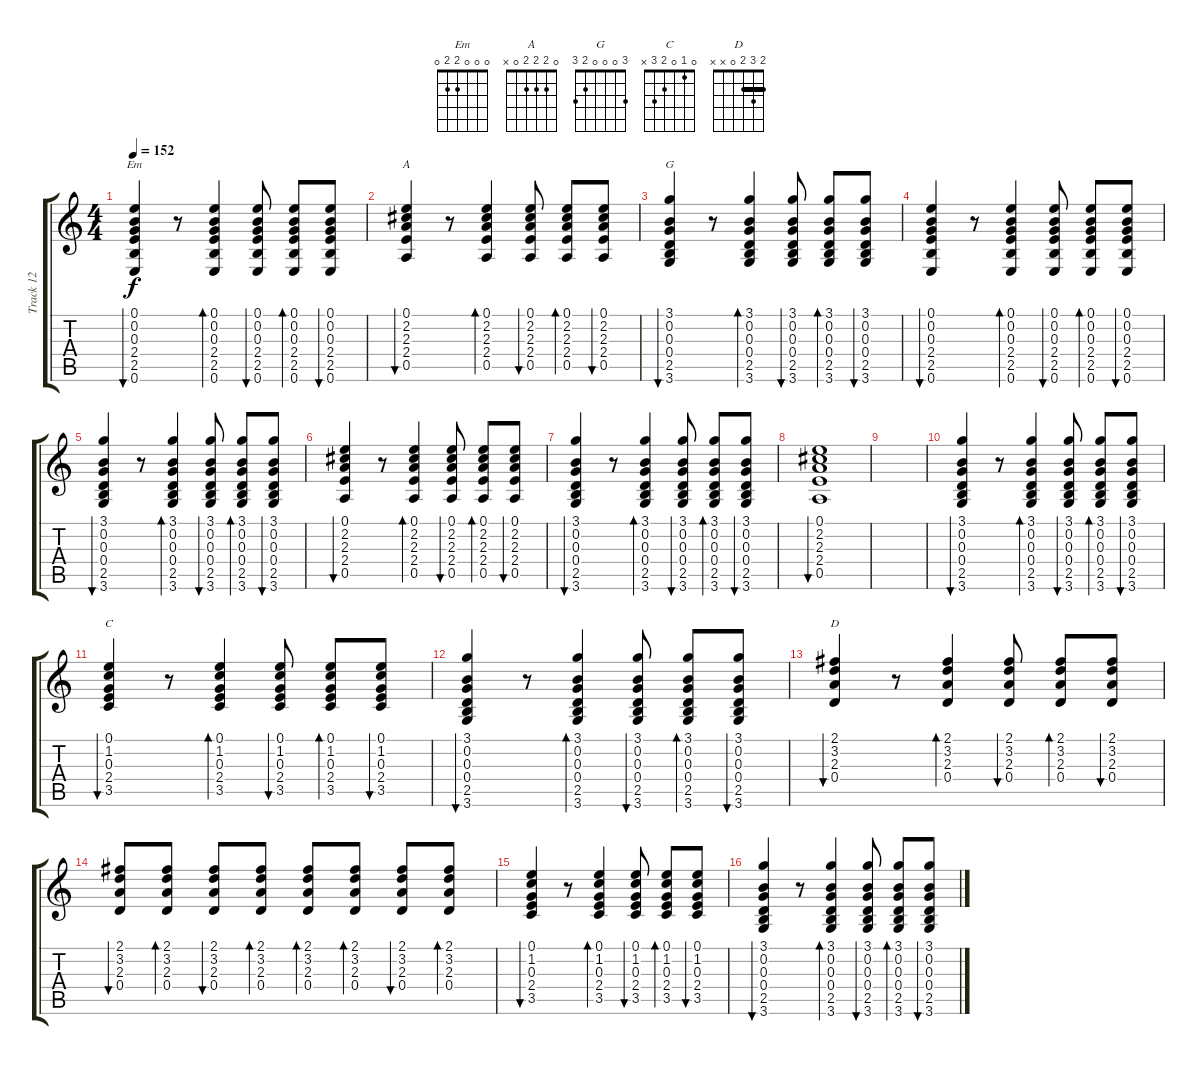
\track ("Track 12" "Track 12") {instrument acousticguitarsteel}
\staff {score tabs}
\tuning (E4 B3 G3 D3 A2 E2) {hide}
\chord ("Em" 0 0 0 2 2 0)
\chord ("A" 0 2 2 2 0 x)
\chord ("G" 3 0 0 0 2 3)
\chord ("C" 0 1 0 2 3 x)
\chord ("D" 2 3 2 0 x x) {barre 2}
\ts (4 4)
\tempo 152
\clef g2
\ks c
(0.1 0.2 0.3 2.4 2.5 0.6).4{bu 60 ch "Em" dy f} r.8 (0.1 0.2 0.3 2.4 2.5 0.6).4{bd 60} (0.1 0.2 0.3 2.4 2.5 0.6).8{bu 60} (0.1 0.2 0.3 2.4 2.5 0.6).8{bd 60} (0.1 0.2 0.3 2.4 2.5 0.6).8{bu 60} |
(0.1 2.2 2.3 2.4 0.5).4{bu 60 ch "A"} r.8 (0.1 2.2 2.3 2.4 0.5).4{bd 60} (0.1 2.2 2.3 2.4 0.5).8{bu 60} (0.1 2.2 2.3 2.4 0.5).8{bd 60} (0.1 2.2 2.3 2.4 0.5).8{bu 60} |
(3.1 0.2 0.3 0.4 2.5 3.6).4{bu 60 ch "G"} r.8 (3.1 0.2 0.3 0.4 2.5 3.6).4{bd 60} (3.1 0.2 0.3 0.4 2.5 3.6).8{bu 60} (3.1 0.2 0.3 0.4 2.5 3.6).8{bd 60} (3.1 0.2 0.3 0.4 2.5 3.6).8{bu 60} |
(0.1 0.2 0.3 2.4 2.5 0.6).4{bu 60} r.8 (0.1 0.2 0.3 2.4 2.5 0.6).4{bd 60} (0.1 0.2 0.3 2.4 2.5 0.6).8{bu 60} (0.1 0.2 0.3 2.4 2.5 0.6).8{bd 60} (0.1 0.2 0.3 2.4 2.5 0.6).8{bu 60} |
(3.1 0.2 0.3 0.4 2.5 3.6).4{bu 60} r.8 (3.1 0.2 0.3 0.4 2.5 3.6).4{bd 60} (3.1 0.2 0.3 0.4 2.5 3.6).8{bu 60} (3.1 0.2 0.3 0.4 2.5 3.6).8{bd 60} (3.1 0.2 0.3 0.4 2.5 3.6).8{bu 60} |
(0.1 2.2 2.3 2.4 0.5).4{bu 60} r.8 (0.1 2.2 2.3 2.4 0.5).4{bd 60} (0.1 2.2 2.3 2.4 0.5).8{bu 60} (0.1 2.2 2.3 2.4 0.5).8{bd 60} (0.1 2.2 2.3 2.4 0.5).8{bu 60} |
(3.1 0.2 0.3 0.4 2.5 3.6).4{bu 60} r.8 (3.1 0.2 0.3 0.4 2.5 3.6).4{bd 60} (3.1 0.2 0.3 0.4 2.5 3.6).8{bu 60} (3.1 0.2 0.3 0.4 2.5 3.6).8{bd 60} (3.1 0.2 0.3 0.4 2.5 3.6).8{bu 60} |
(0.1 2.2 2.3 2.4 0.5).1{bu 60} |
|
(3.1 0.2 0.3 0.4 2.5 3.6).4{bu 60} r.8 (3.1 0.2 0.3 0.4 2.5 3.6).4{bd 60} (3.1 0.2 0.3 0.4 2.5 3.6).8{bu 60} (3.1 0.2 0.3 0.4 2.5 3.6).8{bd 60} (3.1 0.2 0.3 0.4 2.5 3.6).8{bu 60} |
(0.1 1.2 0.3 2.4 3.5).4{bu 60 ch "C"} r.8 (0.1 1.2 0.3 2.4 3.5).4{bd 60} (0.1 1.2 0.3 2.4 3.5).8{bu 60} (0.1 1.2 0.3 2.4 3.5).8{bd 60} (0.1 1.2 0.3 2.4 3.5).8{bu 60} |
(3.1 0.2 0.3 0.4 2.5 3.6).4{bu 60} r.8 (3.1 0.2 0.3 0.4 2.5 3.6).4{bd 60} (3.1 0.2 0.3 0.4 2.5 3.6).8{bu 60} (3.1 0.2 0.3 0.4 2.5 3.6).8{bd 60} (3.1 0.2 0.3 0.4 2.5 3.6).8{bu 60} |
(2.1 3.2 2.3 0.4).4{bu 60 ch "D"} r.8 (2.1 3.2 2.3 0.4).4{bd 60} (2.1 3.2 2.3 0.4).8{bu 60} (2.1 3.2 2.3 0.4).8{bd 60} (2.1 3.2 2.3 0.4).8{bu 60} |
(2.1 3.2 2.3 0.4).8{bu 60} (2.1 3.2 2.3 0.4).8{bd 60} (2.1 3.2 2.3 0.4).8{bu 60} (2.1 3.2 2.3 0.4).8{bd 60} (2.1 3.2 2.3 0.4).8{bd 60} (2.1 3.2 2.3 0.4).8{bd 60} (2.1 3.2 2.3 0.4).8{bu 60} (2.1 3.2 2.3 0.4).8{bd 60} |
(0.1 1.2 0.3 2.4 3.5).4{bu 60} r.8 (0.1 1.2 0.3 2.4 3.5).4{bd 60} (0.1 1.2 0.3 2.4 3.5).8{bu 60} (0.1 1.2 0.3 2.4 3.5).8{bd 60} (0.1 1.2 0.3 2.4 3.5).8{bu 60} |
(3.1 0.2 0.3 0.4 2.5 3.6).4{bu 60} r.8 (3.1 0.2 0.3 0.4 2.5 3.6).4{bd 60} (3.1 0.2 0.3 0.4 2.5 3.6).8{bu 60} (3.1 0.2 0.3 0.4 2.5 3.6).8{bd 60} (3.1 0.2 0.3 0.4 2.5 3.6).8{bu 60}
